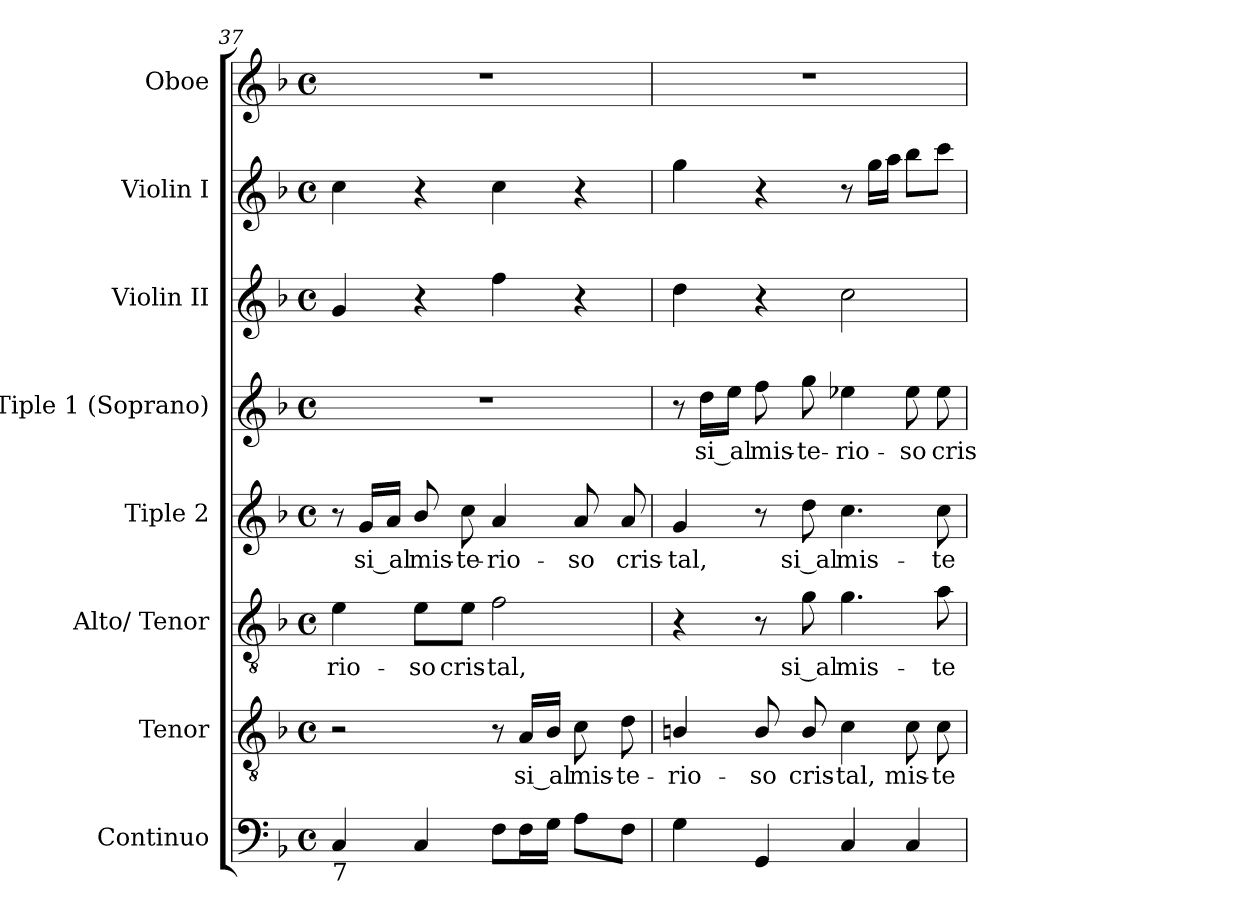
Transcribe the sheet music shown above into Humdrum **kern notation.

**kern	**kern	**text	**kern	**text	**kern	**text	**kern	**text	**kern	**kern	**kern
*part8	*part7	*part7	*part6	*part6	*part5	*part5	*part4	*part4	*part3	*part2	*part1
*staff8	*staff7	*staff7	*staff6	*staff6	*staff5	*staff5	*staff4	*staff4	*staff3	*staff2	*staff1
*I"Continuo	*I"Tenor	*	*I"Alto/ Tenor	*	*I"Tiple 2	*	*I"Tiple  1 (Soprano)	*	*I"Violin II	*I"Violin I	*I"Oboe
*I'Cont.	*I'T.	*	*I'A.	*	*	*	*I'S1.	*	*I'Vln. II	*I'Vln. I	*I'Ob.
*clefF4	*clefGv2	*	*clefGv2	*	*clefG2	*	*clefG2	*	*clefG2	*clefG2	*clefG2
*	*ITrd7c12	*	*ITrd7c12	*	*	*	*	*	*	*	*
*k[b-]	*k[b-]	*	*k[b-]	*	*k[b-]	*	*k[b-]	*	*k[b-]	*k[b-]	*k[b-]
*F:	*F:	*	*F:	*	*F:	*	*F:	*	*F:	*F:	*F:
*M4/4	*M4/4	*	*M4/4	*	*M4/4	*	*M4/4	*	*M4/4	*M4/4	*M4/4
*met(c)	*met(c)	*	*met(c)	*	*met(c)	*	*met(c)	*	*met(c)	*met(c)	*met(c)
=37	=37	=37	=37	=37	=37	=37	=37	=37	=37	=37	=37
!LO:TX:b:t=7	!	!	!	!	!	!	!	!	!	!	!
!	!	!	!	!LO:LY:b:color=#000000	!	!	!	!	!	!	!
4Ci/	2r	.	4Ei\	-rio-	8r	.	1r	.	4gi/	4cci\	1r
!	!	!	!	!	!	!LO:LY:b:color=#000000	!	!	!	!	!
.	.	.	.	.	16gi/LL	si_al	.	.	.	.	.
.	.	.	.	.	16ai/JJ	.	.	.	.	.	.
!	!	!	!	!LO:LY:b:color=#000000	!	!	!	!	!	!	!
!	!	!	!	!	!	!LO:LY:b:color=#000000	!	!	!	!	!
4Ci/	.	.	8Ei\L	-so	8b-i/	mis-	.	.	4r	4r	.
!	!	!	!	!LO:LY:b:color=#000000	!	!	!	!	!	!	!
!	!	!	!	!	!	!LO:LY:b:color=#000000	!	!	!	!	!
.	.	.	8Ei\J	cris-	8cci\	-te-	.	.	.	.	.
!	!	!	!	!LO:LY:b:color=#000000	!	!	!	!	!	!	!
!	!	!	!	!	!	!LO:LY:b:color=#000000	!	!	!	!	!
8Fi\L	8r	.	2Fi\	-tal,	4ai/	-rio-	.	.	4ffi\	4cci\	.
!	!	!LO:LY:b:color=#000000	!	!	!	!	!	!	!	!	!
16Fi\L	16AAi/LL	si_al	.	.	.	.	.	.	.	.	.
16Gi\JJ	16BB-i/JJ	.	.	.	.	.	.	.	.	.	.
!	!	!LO:LY:b:color=#000000	!	!	!	!	!	!	!	!	!
!	!	!	!	!	!	!LO:LY:b:color=#000000	!	!	!	!	!
8Ai\L	8Ci\	mis-	.	.	8ai/	-so	.	.	4r	4r	.
!	!	!LO:LY:b:color=#000000	!	!	!	!	!	!	!	!	!
!	!	!	!	!	!	!LO:LY:b:color=#000000	!	!	!	!	!
8Fi\J	8Di\	-te-	.	.	8ai/	cris-	.	.	.	.	.
=38	=38	=38	=38	=38	=38	=38	=38	=38	=38	=38	=38
!	!	!LO:LY:b:color=#000000	!	!	!	!	!	!	!	!	!
!	!	!	!	!	!	!LO:LY:b:color=#000000	!	!	!	!	!
4Gi\	4BBni/	-rio-	4r	.	4gi/	-tal,	8r	.	4ddi\	4ggi\	1r
!	!	!	!	!	!	!	!	!LO:LY:b:color=#000000	!	!	!
.	.	.	.	.	.	.	16ddi\LL	si_al	.	.	.
.	.	.	.	.	.	.	16eei\JJ	.	.	.	.
!	!	!LO:LY:b:color=#000000	!	!	!	!	!	!	!	!	!
!	!	!	!	!	!	!	!	!LO:LY:b:color=#000000	!	!	!
4GGi/	8BBi/	-so	8r	.	8r	.	8ffi\	mis-	4r	4r	.
!	!	!LO:LY:b:color=#000000	!	!	!	!	!	!	!	!	!
!	!	!	!	!LO:LY:b:color=#000000	!	!	!	!	!	!	!
!	!	!	!	!	!	!LO:LY:b:color=#000000	!	!	!	!	!
!	!	!	!	!	!	!	!	!LO:LY:b:color=#000000	!	!	!
.	8BBi/	cris-	8Gi\	si_al	8ddi\	si_al	8ggi\	-te-	.	.	.
!	!	!LO:LY:b:color=#000000	!	!	!	!	!	!	!	!	!
!	!	!	!	!LO:LY:b:color=#000000	!	!	!	!	!	!	!
!	!	!	!	!	!	!LO:LY:b:color=#000000	!	!	!	!	!
!	!	!	!	!	!	!	!	!LO:LY:b:color=#000000	!	!	!
4Ci/	4Ci\	-tal,	4.Gi\	mis-	4.cci\	mis-	4ee-Xi\	-rio-	2cci\	8r	.
.	.	.	.	.	.	.	.	.	.	16ggi\LL	.
.	.	.	.	.	.	.	.	.	.	16aai\JJ	.
!	!	!LO:LY:b:color=#000000	!	!	!	!	!	!	!	!	!
!	!	!	!	!	!	!	!	!LO:LY:b:color=#000000	!	!	!
4Ci/	8Ci\	mis-	.	.	.	.	8ee-i\	-so	.	8bb-i\L	.
!	!	!LO:LY:b:color=#000000	!	!	!	!	!	!	!	!	!
!	!	!	!	!LO:LY:b:color=#000000	!	!	!	!	!	!	!
!	!	!	!	!	!	!LO:LY:b:color=#000000	!	!	!	!	!
!	!	!	!	!	!	!	!	!LO:LY:b:color=#000000	!	!	!
.	8Ci\	-te-	8Ai\	-te-	8cci\	-te-	8ee-i\	cris-	.	8ccci\J	.
=	=	=	=	=	=	=	=	=	=	=	=
*-	*-	*-	*-	*-	*-	*-	*-	*-	*-	*-	*-
